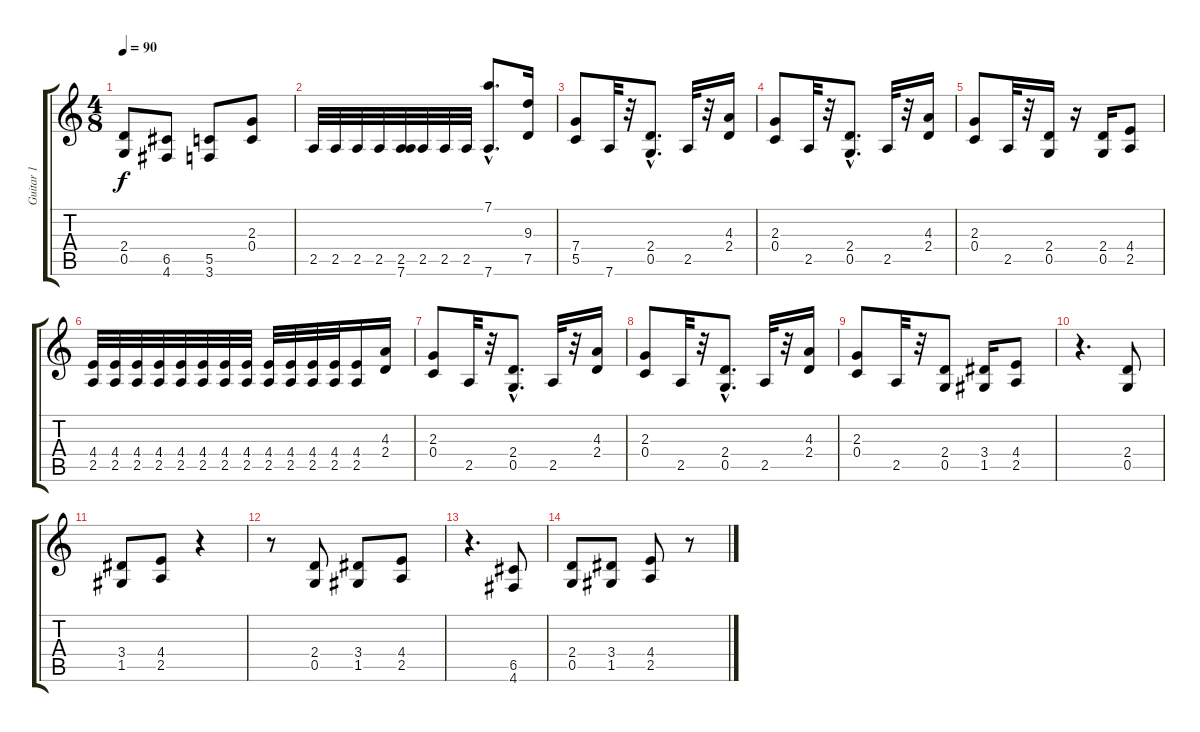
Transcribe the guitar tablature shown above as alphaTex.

\track ("Guitar 1" "Guitar 1") {instrument overdrivenguitar}
\staff {score tabs}
\tuning (D4 A3 F3 C3 G2 D2) {hide}
\ts (4 8)
\tempo 90
\clef g2
\ks c
(2.4 0.5).8{dy f} (6.5 4.6).8 (5.5 3.6).8 (2.3 0.4).8 |
2.5.32 2.5.32 2.5.32 2.5.32 (2.5 7.6).32 2.5.32 2.5.32 2.5.32 (7.1{hac} 7.6).8{d} (9.3 7.5).16 |
(7.4 5.5).8 7.6.32 r.32 (2.4{hac} 0.5{hac}).8{d} 2.5.32 r.32 (4.3 2.4).16 |
(2.3 0.4).8 2.5.32 r.32 (2.4{hac} 0.5{hac}).8{d} 2.5.32 r.32 (4.3 2.4).16 |
(2.3 0.4).8 2.5.32 r.32 (2.4 0.5).16 r.16 (2.4 0.5).16 (4.4 2.5).8 |
(4.4 2.5).32 (4.4 2.5).32 (4.4 2.5).32 (4.4 2.5).32 (4.4 2.5).32 (4.4 2.5).32 (4.4 2.5).32 (4.4 2.5).32 (4.4 2.5).32 (4.4 2.5).32 (4.4 2.5).32 (4.4 2.5).32 (4.4 2.5).16 (4.3 2.4).16 |
(2.3 0.4).8 2.5.32 r.32 (2.4{hac} 0.5{hac}).8{d} 2.5.32 r.32 (4.3 2.4).16 |
(2.3 0.4).8 2.5.32 r.32 (2.4{hac} 0.5{hac}).8{d} 2.5.32 r.32 (4.3 2.4).16 |
(2.3 0.4).8 2.5.32 r.32 (2.4 0.5).8 (3.4 1.5).16 (4.4 2.5).8 |
r.4{d} (2.4 0.5).8 |
(3.4 1.5).8 (4.4 2.5).8 r.4 |
r.8 (2.4 0.5).8 (3.4 1.5).8 (4.4 2.5).8 |
r.4{d} (6.5 4.6).8 |
(2.4 0.5).8 (3.4 1.5).8 (4.4 2.5).8 r.8
